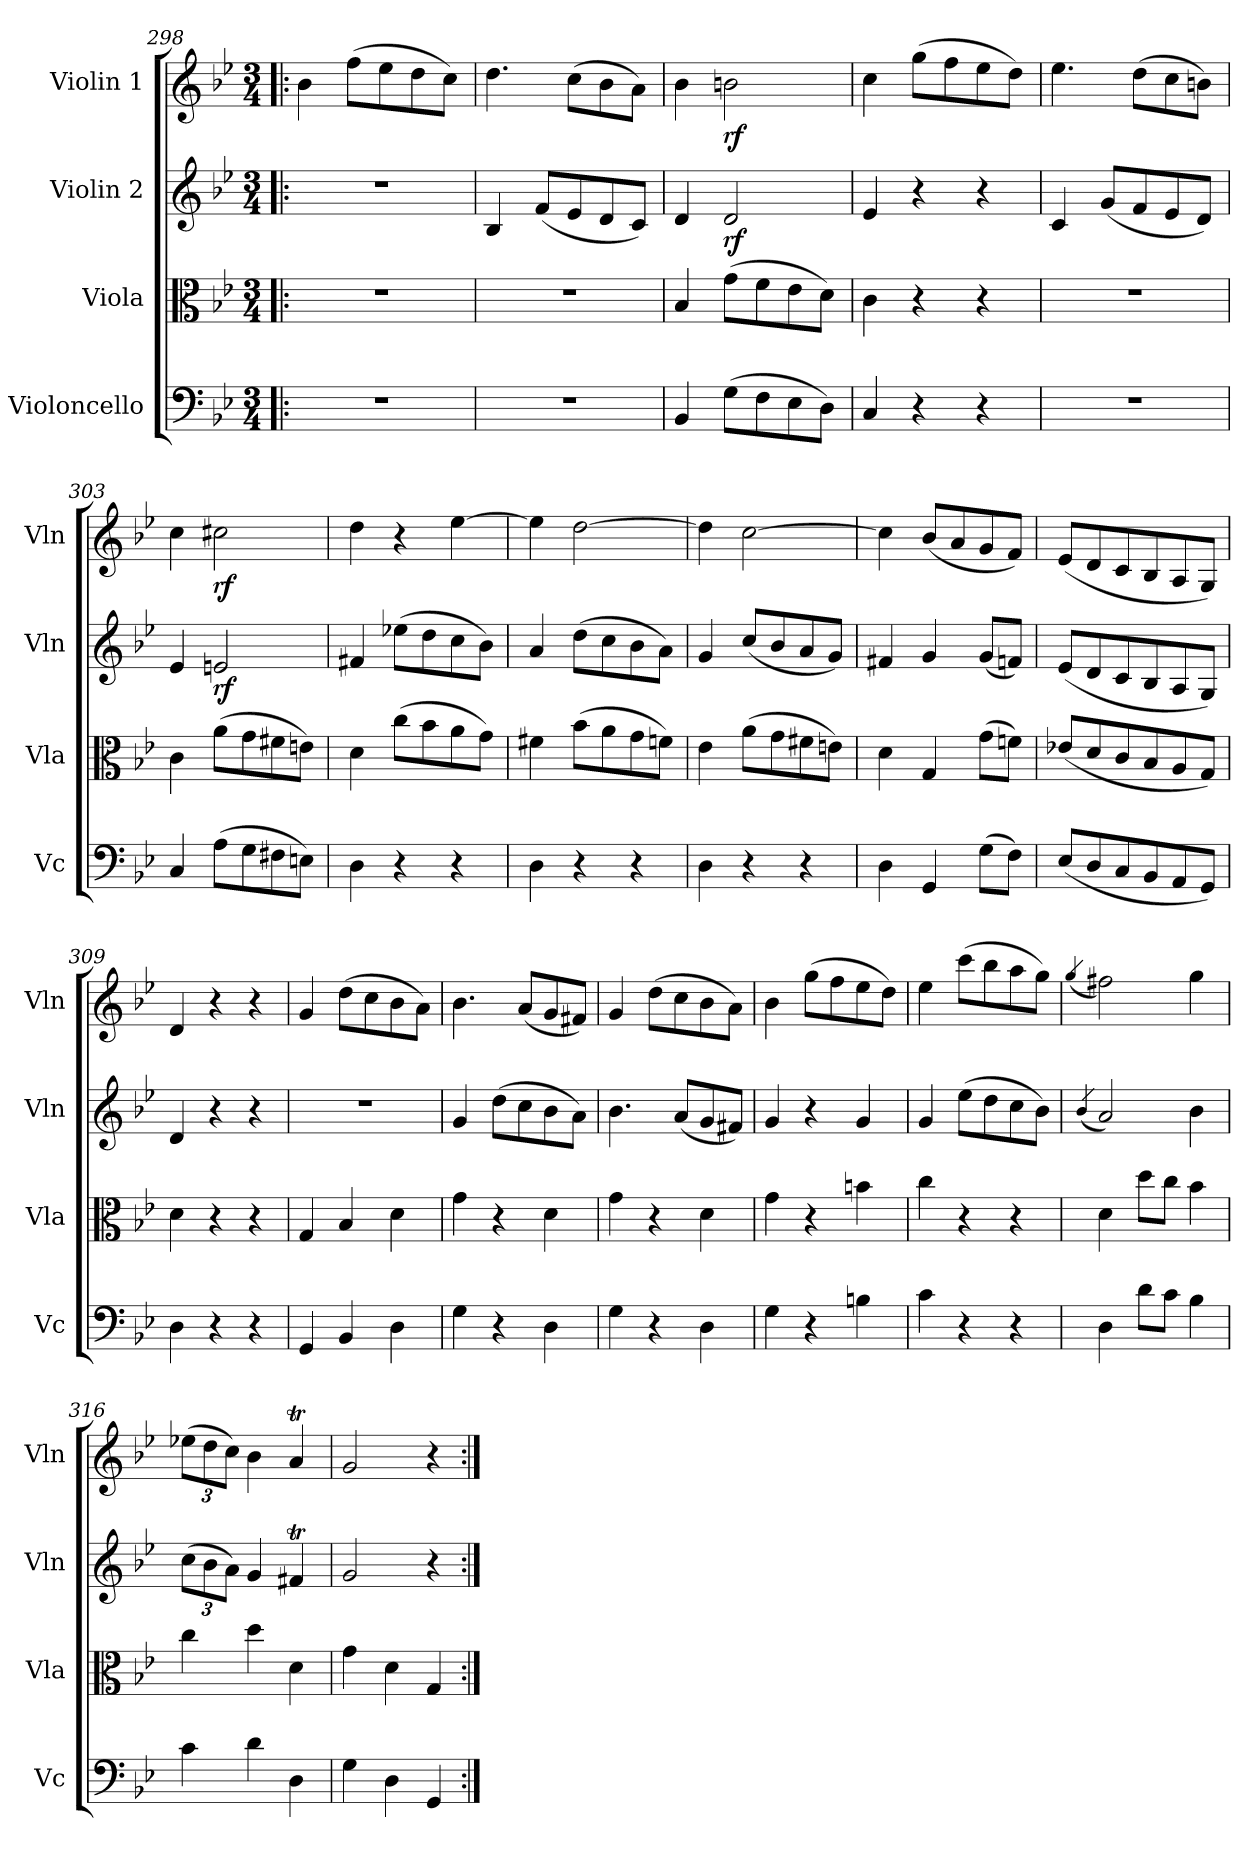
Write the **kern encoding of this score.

**kern	**kern	**kern	**dynam	**kern	**dynam
*part4	*part3	*part2	*part2	*part1	*part1
*staff4	*staff3	*staff2	*staff2	*staff1	*staff1
*I"Violoncello	*I"Viola	*I"Violin 2	*	*I"Violin 1	*
*I'Vc	*I'Vla	*I'Vln	*	*I'Vln	*
!!LO:LB:g=z
*clefF4	*clefC3	*clefG2	*	*clefG2	*
*k[b-e-]	*k[b-e-]	*k[b-e-]	*	*k[b-e-]	*
*M3/4	*M3/4	*M3/4	*	*M3/4	*
=298!|:	=298!|:	=298!|:	=298!|:	=298!|:	=298!|:
2.r	2.r	2.r	.	4b-\	.
.	.	.	.	(>8ff\L	.
.	.	.	.	8ee-\	.
.	.	.	.	8dd\	.
.	.	.	.	8cc\J)	.
=299	=299	=299	=299	=299	=299
2.r	2.r	4B-/	.	4.dd\	.
.	.	(<8f/L	.	.	.
.	.	8e-/	.	(>8cc\L	.
.	.	8d/	.	8b-\	.
.	.	8c/J)	.	8a\J)	.
=300	=300	=300	=300	=300	=300
4BB-/	4B-/	4d/	.	4b-\	.
!	!	!	!LO:DY:b	!	!LO:DY:b
(>8G\L	(>8g\L	2d/	rf	2bn\	rf
8F\	8f\	.	.	.	.
8E-\	8e-\	.	.	.	.
8D\J)	8d\J)	.	.	.	.
=301	=301	=301	=301	=301	=301
4C/	4c\	4e-/	.	4cc\	.
4r	4r	4r	.	(>8gg\L	.
.	.	.	.	8ff\	.
4r	4r	4r	.	8ee-\	.
.	.	.	.	8dd\J)	.
=302	=302	=302	=302	=302	=302
2.r	2.r	4c/	.	4.ee-\	.
.	.	(<8g/L	.	.	.
.	.	8f/	.	(>8dd\L	.
.	.	8e-/	.	8cc\	.
.	.	8d/J)	.	8bn\J)	.
=303	=303	=303	=303	=303	=303
4C/	4c\	4e-/	.	4cc\	.
!	!	!	!LO:DY:b	!	!LO:DY:b
(>8A\L	(>8a\L	2en/	rf	2cc#X\	rf
8G\	8g\	.	.	.	.
8F#X\	8f#X\	.	.	.	.
8En\J)	8en\J)	.	.	.	.
=304	=304	=304	=304	=304	=304
4D\	4d\	4f#X/	.	4dd\	.
4r	(>8cc\L	(>8ee-X\L	.	4r	.
.	8b-\	8dd\	.	.	.
4r	8a\	8cc\	.	[4ee-\	.
.	8g\J)	8b-\J)	.	.	.
!!LO:LB:g=z
=305	=305	=305	=305	=305	=305
4D\	4f#X\	4a/	.	4ee-\]	.
4r	(>8b-\L	(>8dd\L	.	[2dd\	.
.	8a\	8cc\	.	.	.
4r	8g\	8b-\	.	.	.
.	8fn\J)	8a\J)	.	.	.
=306	=306	=306	=306	=306	=306
4D\	4e-\	4g/	.	4dd\]	.
4r	(>8a\L	(<8cc/L	.	[2cc\	.
.	8g\	8b-/	.	.	.
4r	8f#X\	8a/	.	.	.
.	8en\J)	8g/J)	.	.	.
=307	=307	=307	=307	=307	=307
4D\	4d\	4f#X/	.	4cc\]	.
4GG/	4G/	4g/	.	(<8b-/L	.
.	.	.	.	8a/	.
(>8G\L	(>8g\L	(<8g/L	.	8g/	.
8F\J)	8fn\J)	8fn/J)	.	8f/J)	.
=308	=308	=308	=308	=308	=308
(<8E-/L	(<8e-X/L	(<8e-/L	.	(<8e-/L	.
8D/	8d/	8d/	.	8d/	.
8C/	8c/	8c/	.	8c/	.
8BB-/	8B-/	8B-/	.	8B-/	.
8AA/	8A/	8A/	.	8A/	.
8GG/J)	8G/J)	8G/J)	.	8G/J)	.
=309	=309	=309	=309	=309	=309
4D\	4d\	4d/	.	4d/	.
4r	4r	4r	.	4r	.
4r	4r	4r	.	4r	.
=310	=310	=310	=310	=310	=310
4GG/	4G/	2.r	.	4g/	.
4BB-/	4B-/	.	.	(>8dd\L	.
.	.	.	.	8cc\	.
4D\	4d\	.	.	8b-\	.
.	.	.	.	8a\J)	.
=311	=311	=311	=311	=311	=311
4G\	4g\	4g/	.	4.b-\	.
4r	4r	(>8dd\L	.	.	.
.	.	8cc\	.	(<8a/L	.
4D\	4d\	8b-\	.	8g/	.
.	.	8a\J)	.	8f#X/J)	.
!!LO:LB:g=z
=312	=312	=312	=312	=312	=312
4G\	4g\	4.b-\	.	4g/	.
4r	4r	.	.	(>8dd\L	.
.	.	(<8a/L	.	8cc\	.
4D\	4d\	8g/	.	8b-\	.
.	.	8f#X/J)	.	8a\J)	.
=313	=313	=313	=313	=313	=313
4G\	4g\	4g/	.	4b-\	.
4r	4r	4r	.	(>8gg\L	.
.	.	.	.	8ff\	.
4Bn\	4bn\	4g/	.	8ee-\	.
.	.	.	.	8dd\J)	.
=314	=314	=314	=314	=314	=314
4c\	4cc\	4g/	.	4ee-\	.
4r	4r	(>8ee-\L	.	(>8ccc\L	.
.	.	8dd\	.	8bb-\	.
4r	4r	8cc\	.	8aa\	.
.	.	8b-\J)	.	8gg\J)	.
=315	=315	=315	=315	=315	=315
.	.	(<4qb-/	.	(<4qgg/	.
4D\	4d\	2a/)	.	2ff#X\)	.
8d\L	8dd\L	.	.	.	.
8c\J	8cc\J	.	.	.	.
4B-\	4b-\	4b-\	.	4gg\	.
=316	=316	=316	=316	=316	=316
*	*	*Xbrackettup	*	*Xbrackettup	*
4c\	4cc\	(>12cc\L	.	(>12ee-X\L	.
.	.	12b-\	.	12dd\	.
.	.	12a\J)	.	12cc\J)	.
4d\	4dd\	4g/	.	4b-\	.
4D\	4d\	4f#Xt/	.	4at/	.
=317	=317	=317	=317	=317	=317
4G\	4g\	2g/	.	2g/	.
4D\	4d\	.	.	.	.
4GG/	4G/	4r	.	4r	.
=:|!	=:|!	=:|!	=:|!	=:|!	=:|!
*-	*-	*-	*-	*-	*-
